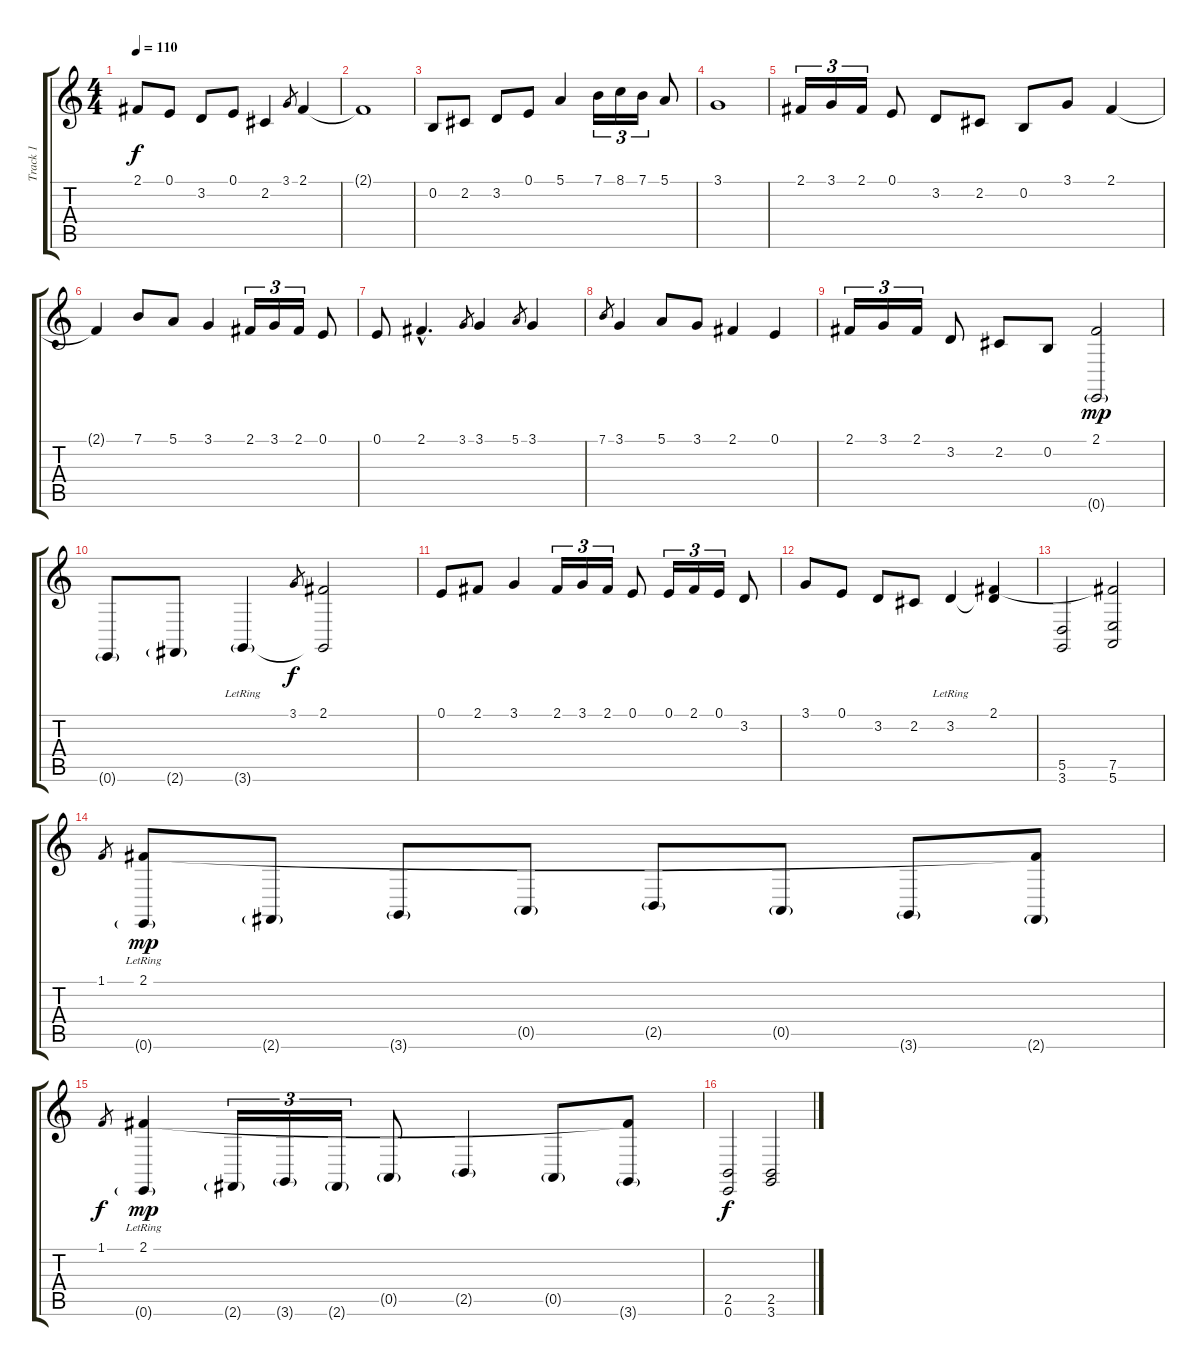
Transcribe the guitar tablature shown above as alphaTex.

\track ("Track 1" "Track 1") {instrument acousticgrandpiano}
\staff {score tabs}
\tuning (E4 B3 G3 D3 A2 E2) {hide}
\ts (4 4)
\tempo 110
\clef g2
\ks c
2.1.8{dy f} 0.1.8 3.2.8 0.1.8 2.2.4 3.1.8{gr} 2.1.4 |
2.1{t}.1 |
0.2.8 2.2.8 3.2.8 0.1.8 5.1.4 7.1.16{tu (3 2)} 8.1.16{tu (3 2)} 7.1.16{tu (3 2)} 5.1.8 |
3.1.1 |
2.1.16{tu (3 2)} 3.1.16{tu (3 2)} 2.1.16{tu (3 2)} 0.1.8 3.2.8 2.2.8 0.2.8 3.1.8 2.1.4 |
2.1{t}.4 7.1.8 5.1.8 3.1.4 2.1.16{tu (3 2)} 3.1.16{tu (3 2)} 2.1.16{tu (3 2)} 0.1.8 |
0.1.8 2.1{hac}.4{d} 3.1.8{gr} 3.1.4 5.1.8{gr} 3.1.4 |
7.1.8{gr} 3.1.4 5.1.8 3.1.8 2.1.4 0.1.4 |
2.1.16{tu (3 2)} 3.1.16{tu (3 2)} 2.1.16{tu (3 2)} 3.2.8 2.2.8 0.2.8 (2.1 0.6{g}).2{dy mp} |
0.6{g}.8 2.6{g}.8 3.6{g lr}.4 3.1.8{gr dy f} (2.1 3.6{t}).2 |
0.1.8 2.1.8 3.1.4 2.1.16{tu (3 2)} 3.1.16{tu (3 2)} 2.1.16{tu (3 2)} 0.1.8 0.1.16{tu (3 2)} 2.1.16{tu (3 2)} 0.1.16{tu (3 2)} 3.2.8 |
3.1.8 0.1.8 3.2.8 2.2.8 3.2{lr}.4 (2.1 3.2{t}).4 |
(5.5 3.6).2 (2.1{t} 7.5 5.6).2 |
1.1.8{gr} (2.1{lr} 0.6{g}).8{dy mp} 2.6{g}.8 3.6{g}.8 0.5{g}.8 2.5{g}.8 0.5{g}.8 3.6{g}.8 (2.1{t} 2.6{g}).8 |
1.1.8{gr dy f} (2.1{lr} 0.6{g}).4{dy mp} 2.6{g}.16{tu (3 2)} 3.6{g}.16{tu (3 2)} 2.6{g}.16{tu (3 2)} 0.5{g}.8 2.5{g}.4 0.5{g}.8 (2.1{t} 3.6{g}).8 |
(2.5 0.6).2{dy f} (2.5 3.6).2
